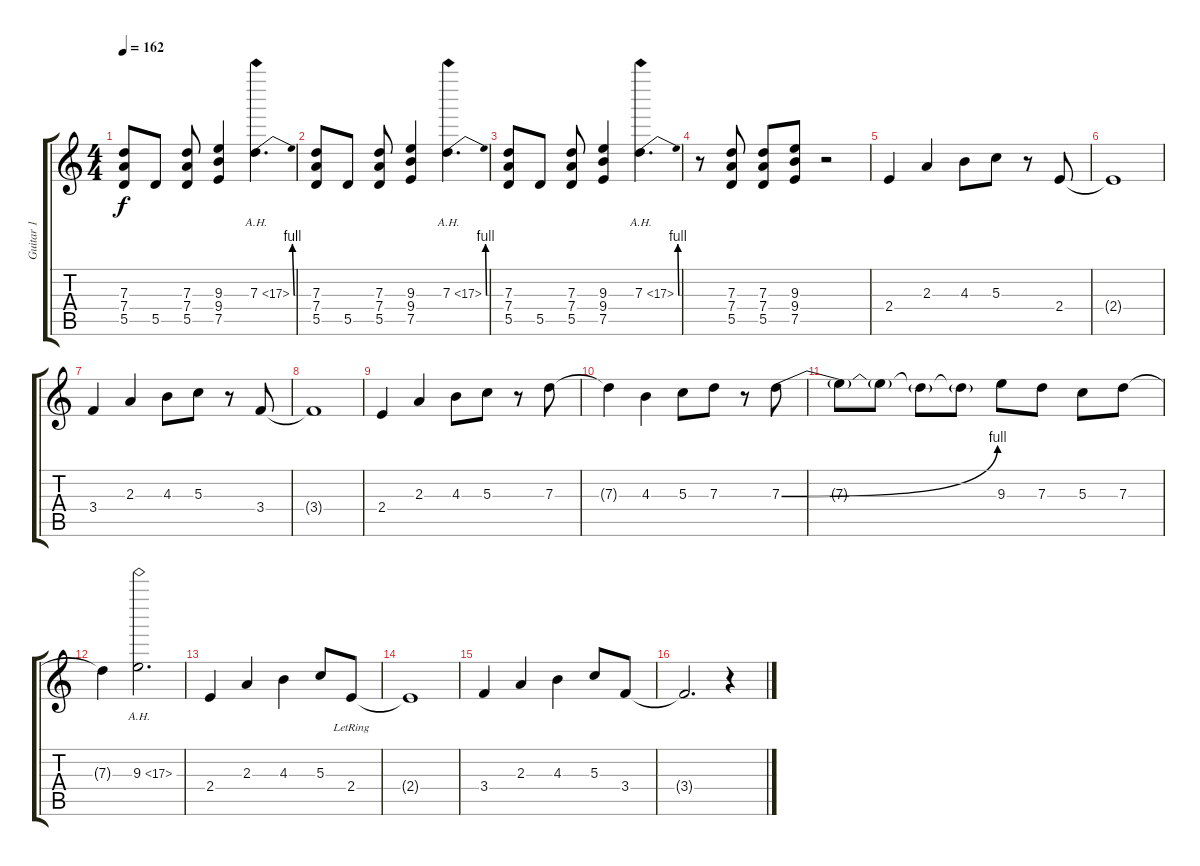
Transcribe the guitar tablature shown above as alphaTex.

\track ("Guitar 1" "Guitar 1") {instrument distortionguitar}
\staff {score tabs}
\tuning (E4 B3 G3 D3 A2 E2) {hide}
\ts (4 4)
\tempo 162
\clef g2
\ks c
(7.3 7.4 5.5).8{dy f} 5.5.8 (7.3 7.4 5.5).8 (9.3 9.4 7.5).4 7.3{be (bend 0 0 60 4) ah 10}.4{d} |
(7.3 7.4 5.5).8 5.5.8 (7.3 7.4 5.5).8 (9.3 9.4 7.5).4 7.3{be (bend 0 0 60 4) ah 10}.4{d} |
(7.3 7.4 5.5).8 5.5.8 (7.3 7.4 5.5).8 (9.3 9.4 7.5).4 7.3{be (bend 0 0 60 4) ah 10}.4{d} |
r.8 (7.3 7.4 5.5).8 (7.3 7.4 5.5).8 (9.3 9.4 7.5).8 r.2 |
2.4.4 2.3.4 4.3.8 5.3.8 r.8 2.4.8 |
2.4{t}.1 |
3.4.4 2.3.4 4.3.8 5.3.8 r.8 3.4.8 |
3.4{t}.1 |
2.4.4 2.3.4 4.3.8 5.3.8 r.8 7.3.8 |
7.3{t}.4 4.3.4 5.3.8 7.3.8 r.8 7.3{be (bend 0 0 60 4)}.8 |
7.3{t}.8 7.3{t}.8 7.3{t}.8 7.3{t}.8 9.3.8 7.3.8 5.3.8 7.3.8 |
7.3{t}.4 9.3{ah 8}.2{d} |
2.4.4 2.3.4 4.3.4 5.3.8 2.4{lr}.8 |
2.4{t}.1 |
3.4.4 2.3.4 4.3.4 5.3.8 3.4.8 |
3.4{t}.2{d} r.4
